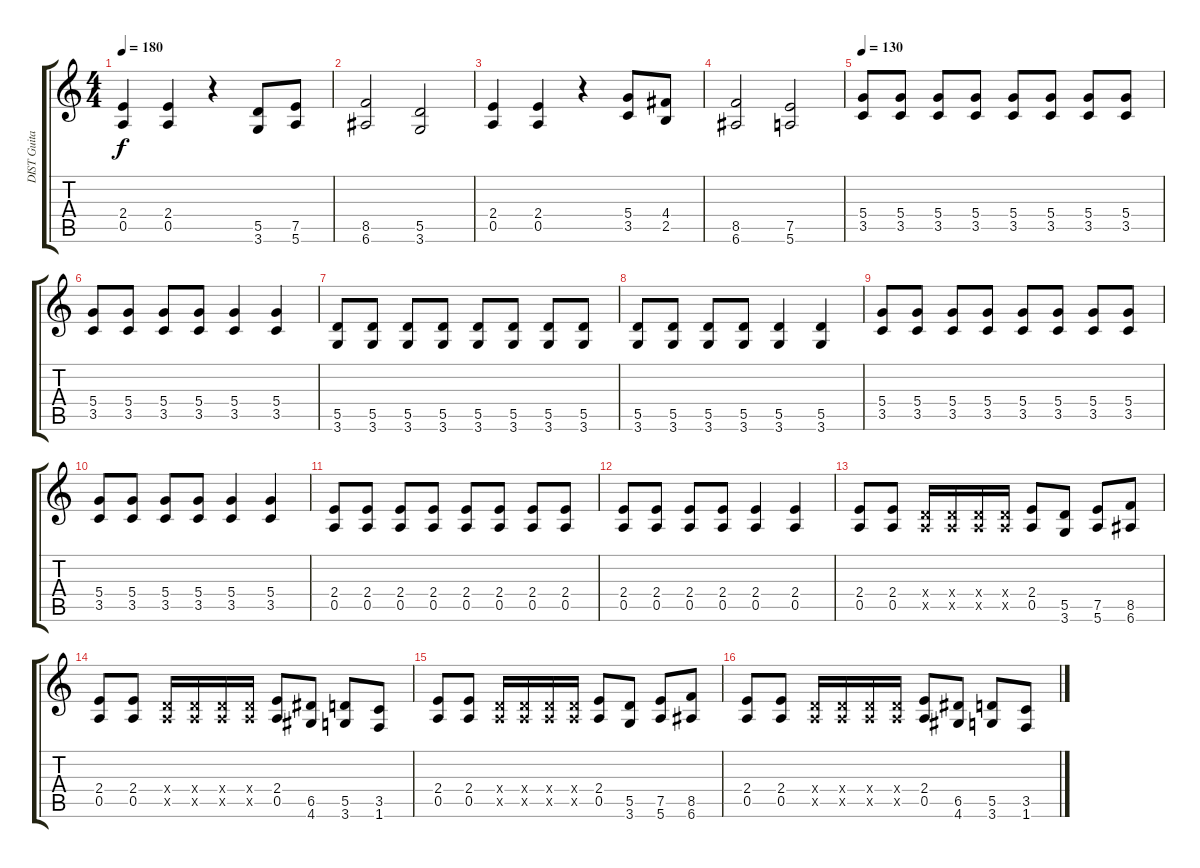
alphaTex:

\track ("DIST Guitar 1" "DIST Guita") {instrument distortionguitar}
\staff {score tabs}
\tuning (E4 B3 G3 D3 A2 E2) {hide}
\ts (4 4)
\tempo 180
\clef g2
\ks c
(2.4 0.5).4{dy f} (2.4 0.5).4 r.4 (5.5 3.6).8 (7.5 5.6).8 |
(8.5 6.6).2 (5.5 3.6).2 |
(2.4 0.5).4 (2.4 0.5).4 r.4 (5.4 3.5).8 (4.4 2.5).8 |
(8.5 6.6).2 (7.5 5.6).2 |
\tempo 130
(5.4 3.5).8 (5.4 3.5).8 (5.4 3.5).8 (5.4 3.5).8 (5.4 3.5).8 (5.4 3.5).8 (5.4 3.5).8 (5.4 3.5).8 |
(5.4 3.5).8 (5.4 3.5).8 (5.4 3.5).8 (5.4 3.5).8 (5.4 3.5).4 (5.4 3.5).4 |
(5.5 3.6).8 (5.5 3.6).8 (5.5 3.6).8 (5.5 3.6).8 (5.5 3.6).8 (5.5 3.6).8 (5.5 3.6).8 (5.5 3.6).8 |
(5.5 3.6).8 (5.5 3.6).8 (5.5 3.6).8 (5.5 3.6).8 (5.5 3.6).4 (5.5 3.6).4 |
(5.4 3.5).8 (5.4 3.5).8 (5.4 3.5).8 (5.4 3.5).8 (5.4 3.5).8 (5.4 3.5).8 (5.4 3.5).8 (5.4 3.5).8 |
(5.4 3.5).8 (5.4 3.5).8 (5.4 3.5).8 (5.4 3.5).8 (5.4 3.5).4 (5.4 3.5).4 |
(2.4 0.5).8 (2.4 0.5).8 (2.4 0.5).8 (2.4 0.5).8 (2.4 0.5).8 (2.4 0.5).8 (2.4 0.5).8 (2.4 0.5).8 |
(2.4 0.5).8 (2.4 0.5).8 (2.4 0.5).8 (2.4 0.5).8 (2.4 0.5).4 (2.4 0.5).4 |
(2.4 0.5).8 (2.4 0.5).8 (0.4{x} 0.5{x}).16 (0.4{x} 0.5{x}).16 (0.4{x} 0.5{x}).16 (0.4{x} 0.5{x}).16 (2.4 0.5).8 (5.5 3.6).8 (7.5 5.6).8 (8.5 6.6).8 |
(2.4 0.5).8 (2.4 0.5).8 (0.4{x} 0.5{x}).16 (0.4{x} 0.5{x}).16 (0.4{x} 0.5{x}).16 (0.4{x} 0.5{x}).16 (2.4 0.5).8 (6.5 4.6).8 (5.5 3.6).8 (3.5 1.6).8 |
(2.4 0.5).8 (2.4 0.5).8 (0.4{x} 0.5{x}).16 (0.4{x} 0.5{x}).16 (0.4{x} 0.5{x}).16 (0.4{x} 0.5{x}).16 (2.4 0.5).8 (5.5 3.6).8 (7.5 5.6).8 (8.5 6.6).8 |
(2.4 0.5).8 (2.4 0.5).8 (0.4{x} 0.5{x}).16 (0.4{x} 0.5{x}).16 (0.4{x} 0.5{x}).16 (0.4{x} 0.5{x}).16 (2.4 0.5).8 (6.5 4.6).8 (5.5 3.6).8 (3.5 1.6).8
